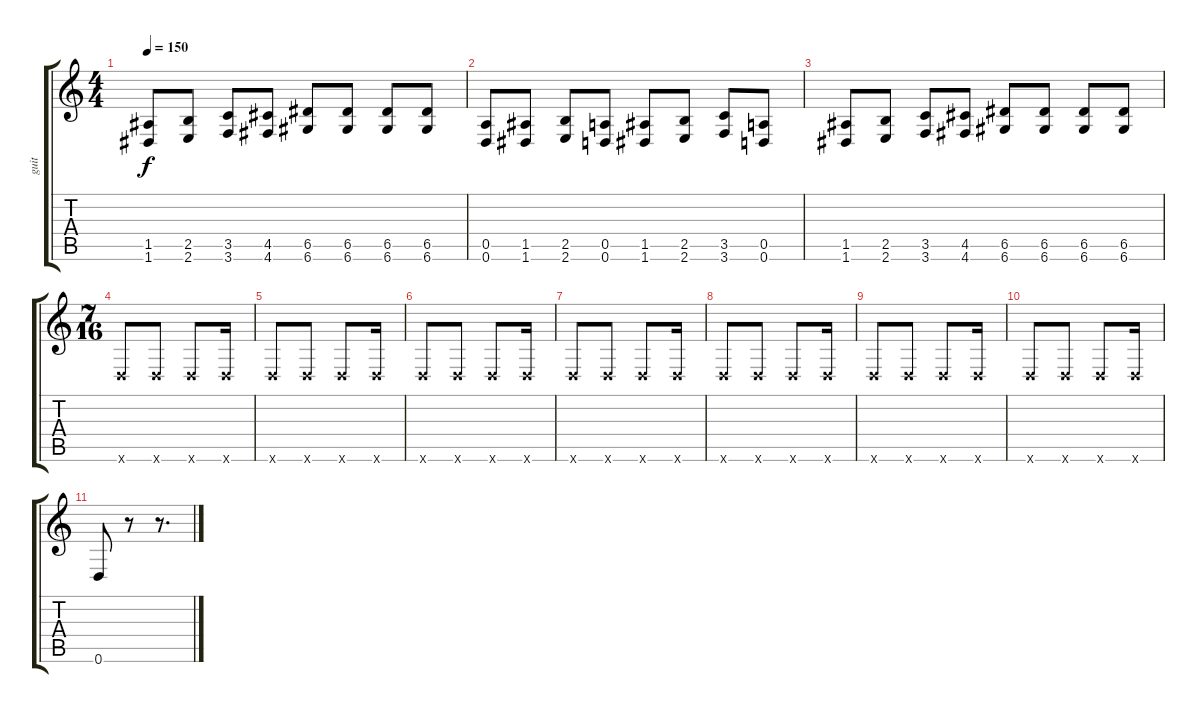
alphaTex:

\track ("guit" "guit") {instrument distortionguitar}
\staff {score tabs}
\tuning (E4 B3 G3 D3 A2 D2) {hide}
\ts (4 4)
\tempo 150
\clef g2
\ks c
(1.5 1.6).8{dy f} (2.5 2.6).8 (3.5 3.6).8 (4.5 4.6).8 (6.5 6.6).8 (6.5 6.6).8 (6.5 6.6).8 (6.5 6.6).8 |
(0.5 0.6).8 (1.5 1.6).8 (2.5 2.6).8 (0.5 0.6).8 (1.5 1.6).8 (2.5 2.6).8 (3.5 3.6).8 (0.5 0.6).8 |
(1.5 1.6).8 (2.5 2.6).8 (3.5 3.6).8 (4.5 4.6).8 (6.5 6.6).8 (6.5 6.6).8 (6.5 6.6).8 (6.5 6.6).8 |
\ts (7 16)
0.6{x}.8 0.6{x}.8 0.6{x}.8 0.6{x}.16 |
0.6{x}.8 0.6{x}.8 0.6{x}.8 0.6{x}.16 |
0.6{x}.8 0.6{x}.8 0.6{x}.8 0.6{x}.16 |
0.6{x}.8 0.6{x}.8 0.6{x}.8 0.6{x}.16 |
0.6{x}.8 0.6{x}.8 0.6{x}.8 0.6{x}.16 |
0.6{x}.8 0.6{x}.8 0.6{x}.8 0.6{x}.16 |
0.6{x}.8 0.6{x}.8 0.6{x}.8 0.6{x}.16 |
0.6.8 r.8 r.8{d}
